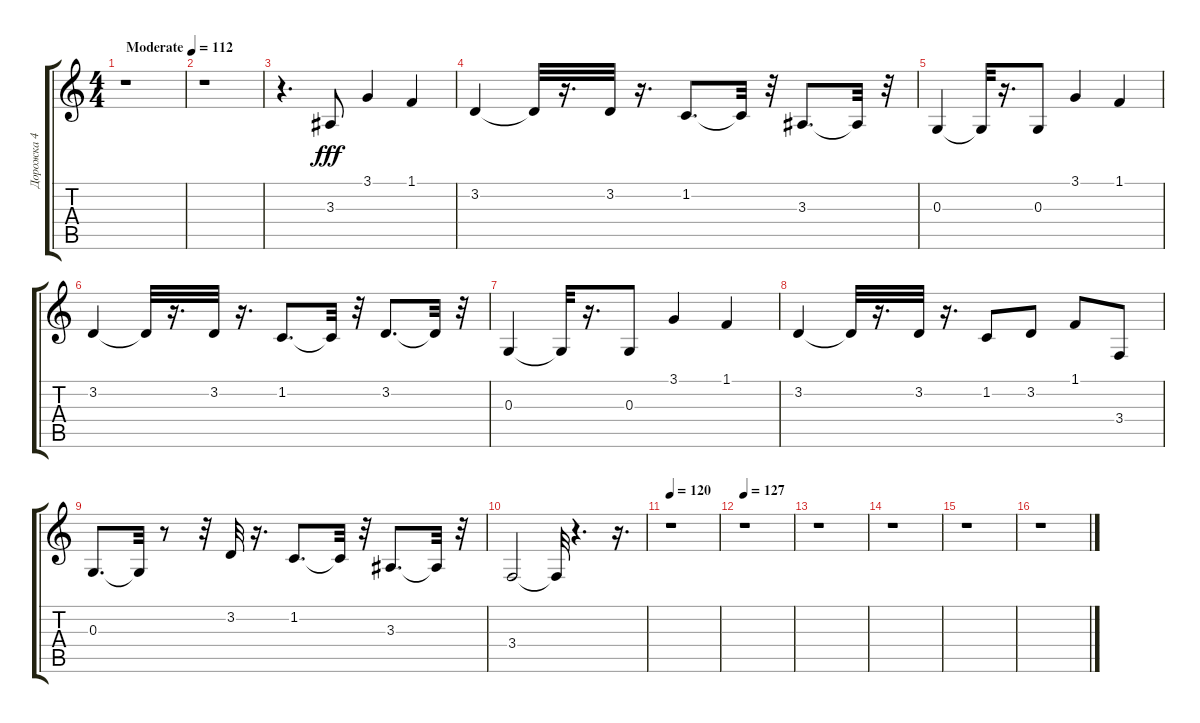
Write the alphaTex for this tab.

\track ("Дорожка 4" "Дорожка 4") {instrument altosax}
\staff {score tabs}
\tuning (E4 B3 G3 D3 A2 E2) {hide}
\ts (4 4)
\tempo (112 "Moderate")
\clef g2
\ks c
r.1{dy fff instrument altosax} |
r.1 |
r.4{d} 3.3.8 3.1.4 1.1.4 |
3.2.4 3.2{t}.32 r.16{d} 3.2.32 r.16{d} 1.2.8{d} 1.2{t}.32 r.32 3.3.8{d} 3.3{t}.32 r.32 |
0.3.4 0.3{t}.32 r.16{d} 0.3.8 3.1.4 1.1.4 |
3.2.4 3.2{t}.32 r.16{d} 3.2.32 r.16{d} 1.2.8{d} 1.2{t}.32 r.32 3.2.8{d} 3.2{t}.32 r.32 |
0.3.4 0.3{t}.32 r.16{d} 0.3.8 3.1.4 1.1.4 |
3.2.4 3.2{t}.32 r.16{d} 3.2.32 r.16{d} 1.2.8 3.2.8 1.1.8 3.4.8 |
0.3.8{d} 0.3{t}.32 r.8 r.32 3.2.32 r.16{d} 1.2.8{d} 1.2{t}.32 r.32 3.3.8{d} 3.3{t}.32 r.32 |
3.4.2 3.4{t}.32 r.4{d} r.16{d} |
\tempo 120
r.1 |
\tempo 127
r.1 |
r.1 |
r.1 |
r.1 |
r.1
